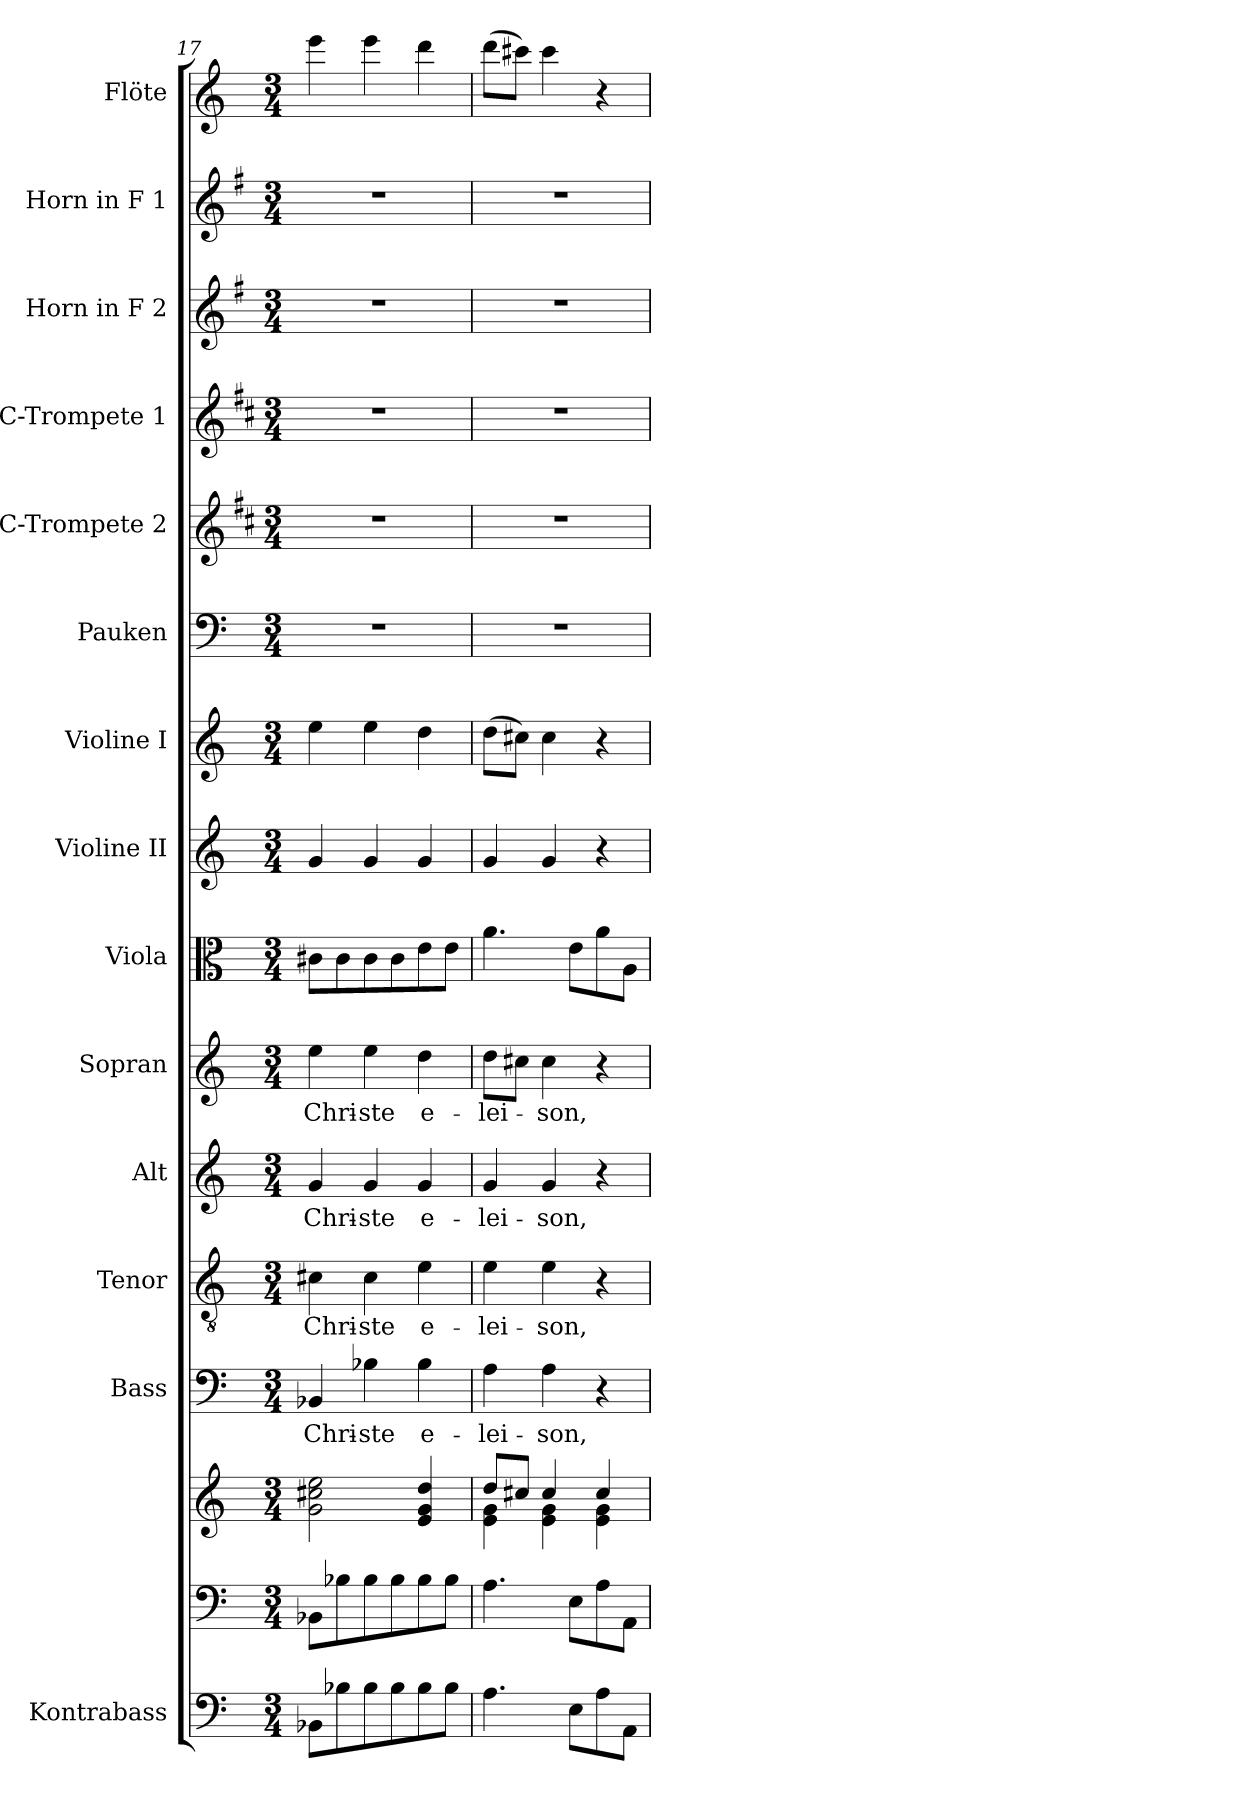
**kern	**kern	**kern	**kern	**text	**kern	**text	**kern	**text	**kern	**text	**kern	**kern	**kern	**kern	**kern	**kern	**kern	**kern	**kern
*part15	*part14	*part14	*part13	*part13	*part12	*part12	*part11	*part11	*part10	*part10	*part9	*part8	*part7	*part6	*part5	*part4	*part3	*part2	*part1
*staff16	*staff15	*staff14	*staff13	*staff13	*staff12	*staff12	*staff11	*staff11	*staff10	*staff10	*staff9	*staff8	*staff7	*staff6	*staff5	*staff4	*staff3	*staff2	*staff1
*I"Kontrabass	*	*	*I"Bass	*	*I"Tenor	*	*I"Alt	*	*I"Sopran	*	*I"Viola	*I"Violine II	*I"Violine I	*I"Pauken	*I"C-Trompete 2	*I"C-Trompete 1	*I"Horn in F 2	*I"Horn in F 1	*I"Flöte
*I'Kb.	*	*	*I'B.	*	*I'T.	*	*I'A.	*	*I'S.	*	*I'Vla.	*I'Vl. II	*I'Vl. I	*I'Pk.	*I'C Trp. 2	*I'C Trp. 1	*	*	*I'Fl.
*clefF4	*clefF4	*clefG2	*clefF4	*	*clefGv2	*	*clefG2	*	*clefG2	*	*clefC3	*clefG2	*clefG2	*clefF4	*clefG2	*clefG2	*clefG2	*clefG2	*clefG2
*ITrd7c12	*	*	*	*	*	*	*	*	*	*	*	*	*	*	*ITrd1c2	*ITrd1c2	*ITrd4c7	*ITrd4c7	*
*k[]	*k[]	*k[]	*k[]	*	*k[]	*	*k[]	*	*k[]	*	*k[]	*k[]	*k[]	*k[]	*k[]	*k[]	*k[]	*k[]	*k[]
*C:	*C:	*C:	*C:	*	*C:	*	*C:	*	*C:	*	*C:	*C:	*C:	*C:	*C:	*C:	*C:	*C:	*C:
*M3/4	*M3/4	*M3/4	*M3/4	*	*M3/4	*	*M3/4	*	*M3/4	*	*M3/4	*M3/4	*M3/4	*M3/4	*M3/4	*M3/4	*M3/4	*M3/4	*M3/4
=17	=17	=17	=17	=17	=17	=17	=17	=17	=17	=17	=17	=17	=17	=17	=17	=17	=17	=17	=17
!	!	!	!	!LO:LY:b	!	!LO:LY:b	!	!LO:LY:b	!	!LO:LY:b	!	!	!	!	!	!	!	!	!
8BBB-X\L	8BB-X\L	2g\ 2cc#X\ 2ee\	4BB-X/	Chri-	4c#X\	Chri-	4g/	Chri-	4ee\	Chri-	8c#X\L	4g/	4ee\	2.r	2.r	2.r	2.r	2.r	4eee\
8BB-X\	8B-X\	.	.	.	.	.	.	.	.	.	8c#\	.	.	.	.	.	.	.	.
!	!	!	!	!LO:LY:b	!	!LO:LY:b	!	!LO:LY:b	!	!LO:LY:b	!	!	!	!	!	!	!	!	!
8BB-\	8B-\	.	4B-X\	-ste	4c#\	-ste	4g/	-ste	4ee\	-ste	8c#\	4g/	4ee\	.	.	.	.	.	4eee\
8BB-\	8B-\	.	.	.	.	.	.	.	.	.	8c#\	.	.	.	.	.	.	.	.
!	!	!	!	!LO:LY:b	!	!LO:LY:b	!	!LO:LY:b	!	!LO:LY:b	!	!	!	!	!	!	!	!	!
8BB-\	8B-\	4e/ 4g/ 4dd/	4B-\	e-	4e\	e-	4g/	e-	4dd\	e-	8e\	4g/	4dd\	.	.	.	.	.	4ddd\
8BB-\J	8B-\J	.	.	.	.	.	.	.	.	.	8e\J	.	.	.	.	.	.	.	.
=18	=18	=18	=18	=18	=18	=18	=18	=18	=18	=18	=18	=18	=18	=18	=18	=18	=18	=18	=18
*	*	*^	*	*	*	*	*	*	*	*	*	*	*	*	*	*	*	*	*
!	!	!	!	!	!LO:LY:b	!	!LO:LY:b	!	!LO:LY:b	!	!LO:LY:b	!	!	!	!	!	!	!	!	!
4.AA\	4.A\	8dd/L	4e\ 4g\	4A\	-lei-	4e\	-lei-	4g/	-lei-	8dd\L	-lei-	4.a\	4g/	(>8dd\L	2.r	2.r	2.r	2.r	2.r	(>8ddd\L
.	.	8cc#X/J	.	.	.	.	.	.	.	8cc#X\J	.	.	.	8cc#X\J)	.	.	.	.	.	8ccc#X\J)
!	!	!	!	!	!LO:LY:b	!	!LO:LY:b	!	!LO:LY:b	!	!LO:LY:b	!	!	!	!	!	!	!	!	!
.	.	4cc#/	4e\ 4g\	4A\	-son,	4e\	-son,	4g/	-son,	4cc#\	-son,	.	4g/	4cc#\	.	.	.	.	.	4ccc#\
8EE\L	8E\L	.	.	.	.	.	.	.	.	.	.	8e\L	.	.	.	.	.	.	.	.
8AA\	8A\	4cc#/	4e\ 4g\	4r	.	4r	.	4r	.	4r	.	8a\	4r	4r	.	.	.	.	.	4r
8AAA\J	8AA\J	.	.	.	.	.	.	.	.	.	.	8A\J	.	.	.	.	.	.	.	.
*	*	*v	*v	*	*	*	*	*	*	*	*	*	*	*	*	*	*	*	*	*
=	=	=	=	=	=	=	=	=	=	=	=	=	=	=	=	=	=	=	=
*-	*-	*-	*-	*-	*-	*-	*-	*-	*-	*-	*-	*-	*-	*-	*-	*-	*-	*-	*-
